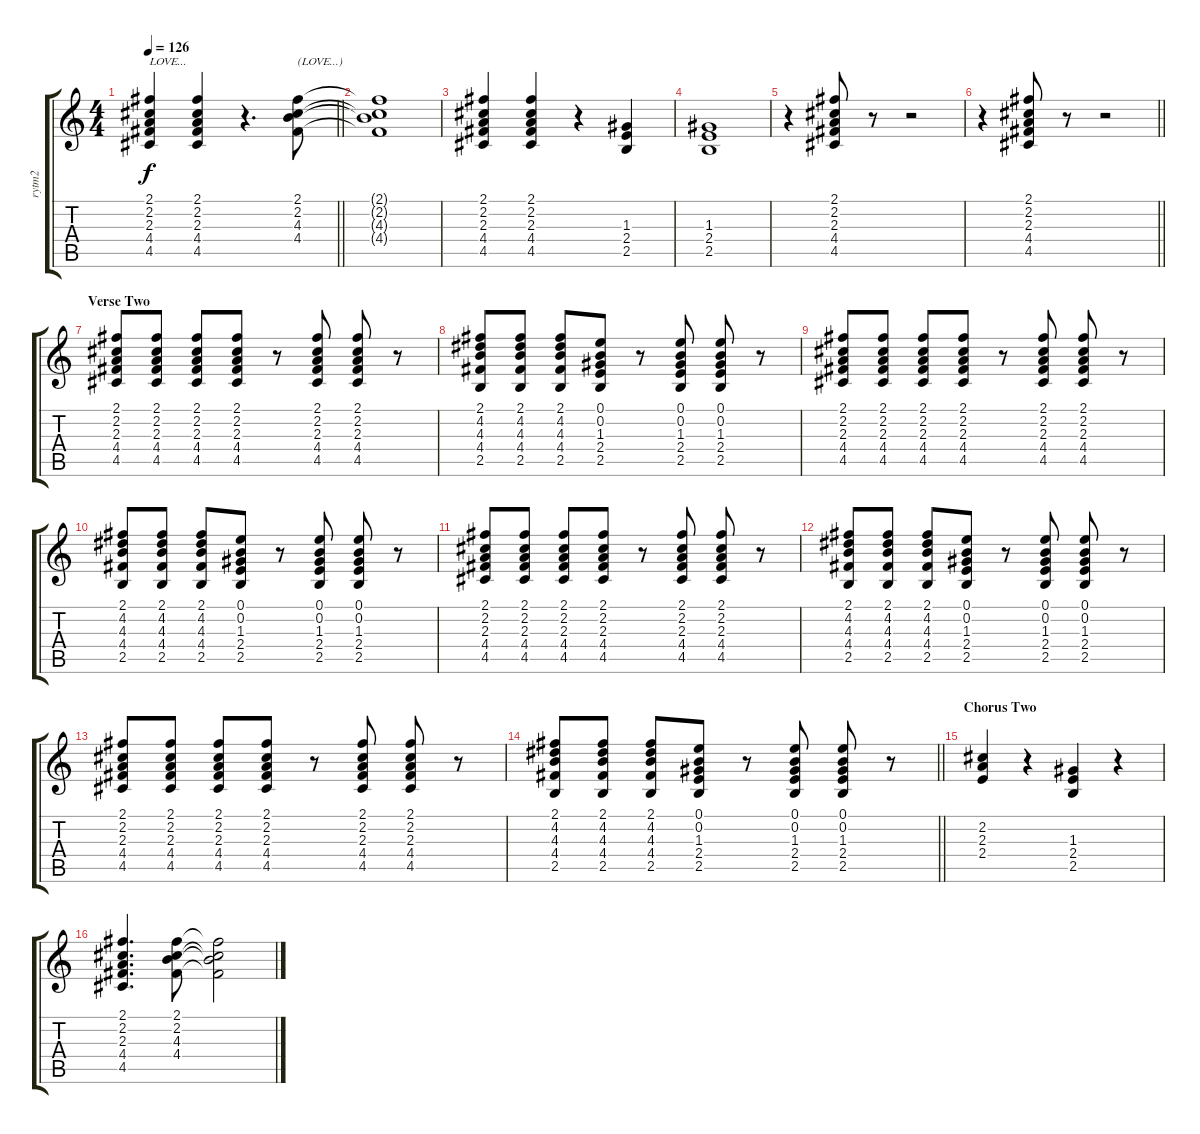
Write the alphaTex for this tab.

\track ("rytm2" "rytm2") {instrument electricguitarclean}
\staff {score tabs}
\tuning (E4 B3 G3 D3 A2 E2) {hide}
\ts (4 4)
\tempo 126
\clef g2
\barLineRight lightlight
\ks c
(2.1 2.2 2.3 4.4 4.5).4{txt "LOVE..." dy f} (2.1 2.2 2.3 4.4 4.5).4 r.4{d} (2.1 2.2 4.3 4.4).8{txt "(LOVE...)"} |
(2.1{t} 2.2{t} 4.3{t} 4.4{t}).1 |
(2.1 2.2 2.3 4.4 4.5).4 (2.1 2.2 2.3 4.4 4.5).4 r.4 (1.3 2.4 2.5).4 |
(1.3 2.4 2.5).1 |
r.4 (2.1 2.2 2.3 4.4 4.5).8 r.8 r.2 |
\barLineRight lightlight
r.4 (2.1 2.2 2.3 4.4 4.5).8 r.8 r.2 |
\section ("" "Verse Two")
(2.1 2.2 2.3 4.4 4.5).8 (2.1 2.2 2.3 4.4 4.5).8 (2.1 2.2 2.3 4.4 4.5).8 (2.1 2.2 2.3 4.4 4.5).8 r.8 (2.1 2.2 2.3 4.4 4.5).8 (2.1 2.2 2.3 4.4 4.5).8 r.8 |
(2.1 4.2 4.3 4.4 2.5).8 (2.1 4.2 4.3 4.4 2.5).8 (2.1 4.2 4.3 4.4 2.5).8 (0.1 0.2 1.3 2.4 2.5).8 r.8 (0.1 0.2 1.3 2.4 2.5).8 (0.1 0.2 1.3 2.4 2.5).8 r.8 |
(2.1 2.2 2.3 4.4 4.5).8 (2.1 2.2 2.3 4.4 4.5).8 (2.1 2.2 2.3 4.4 4.5).8 (2.1 2.2 2.3 4.4 4.5).8 r.8 (2.1 2.2 2.3 4.4 4.5).8 (2.1 2.2 2.3 4.4 4.5).8 r.8 |
(2.1 4.2 4.3 4.4 2.5).8 (2.1 4.2 4.3 4.4 2.5).8 (2.1 4.2 4.3 4.4 2.5).8 (0.1 0.2 1.3 2.4 2.5).8 r.8 (0.1 0.2 1.3 2.4 2.5).8 (0.1 0.2 1.3 2.4 2.5).8 r.8 |
(2.1 2.2 2.3 4.4 4.5).8 (2.1 2.2 2.3 4.4 4.5).8 (2.1 2.2 2.3 4.4 4.5).8 (2.1 2.2 2.3 4.4 4.5).8 r.8 (2.1 2.2 2.3 4.4 4.5).8 (2.1 2.2 2.3 4.4 4.5).8 r.8 |
(2.1 4.2 4.3 4.4 2.5).8 (2.1 4.2 4.3 4.4 2.5).8 (2.1 4.2 4.3 4.4 2.5).8 (0.1 0.2 1.3 2.4 2.5).8 r.8 (0.1 0.2 1.3 2.4 2.5).8 (0.1 0.2 1.3 2.4 2.5).8 r.8 |
(2.1 2.2 2.3 4.4 4.5).8 (2.1 2.2 2.3 4.4 4.5).8 (2.1 2.2 2.3 4.4 4.5).8 (2.1 2.2 2.3 4.4 4.5).8 r.8 (2.1 2.2 2.3 4.4 4.5).8 (2.1 2.2 2.3 4.4 4.5).8 r.8 |
\barLineRight lightlight
(2.1 4.2 4.3 4.4 2.5).8 (2.1 4.2 4.3 4.4 2.5).8 (2.1 4.2 4.3 4.4 2.5).8 (0.1 0.2 1.3 2.4 2.5).8 r.8 (0.1 0.2 1.3 2.4 2.5).8 (0.1 0.2 1.3 2.4 2.5).8 r.8 |
\section ("" "Chorus Two")
(2.2 2.3 2.4).4 r.4 (1.3 2.4 2.5).4 r.4 |
(2.1 2.2 2.3 4.4 4.5).4{d} (2.1 2.2 4.3 4.4).8 (2.1{t} 2.2{t} 4.3{t} 4.4{t}).2
